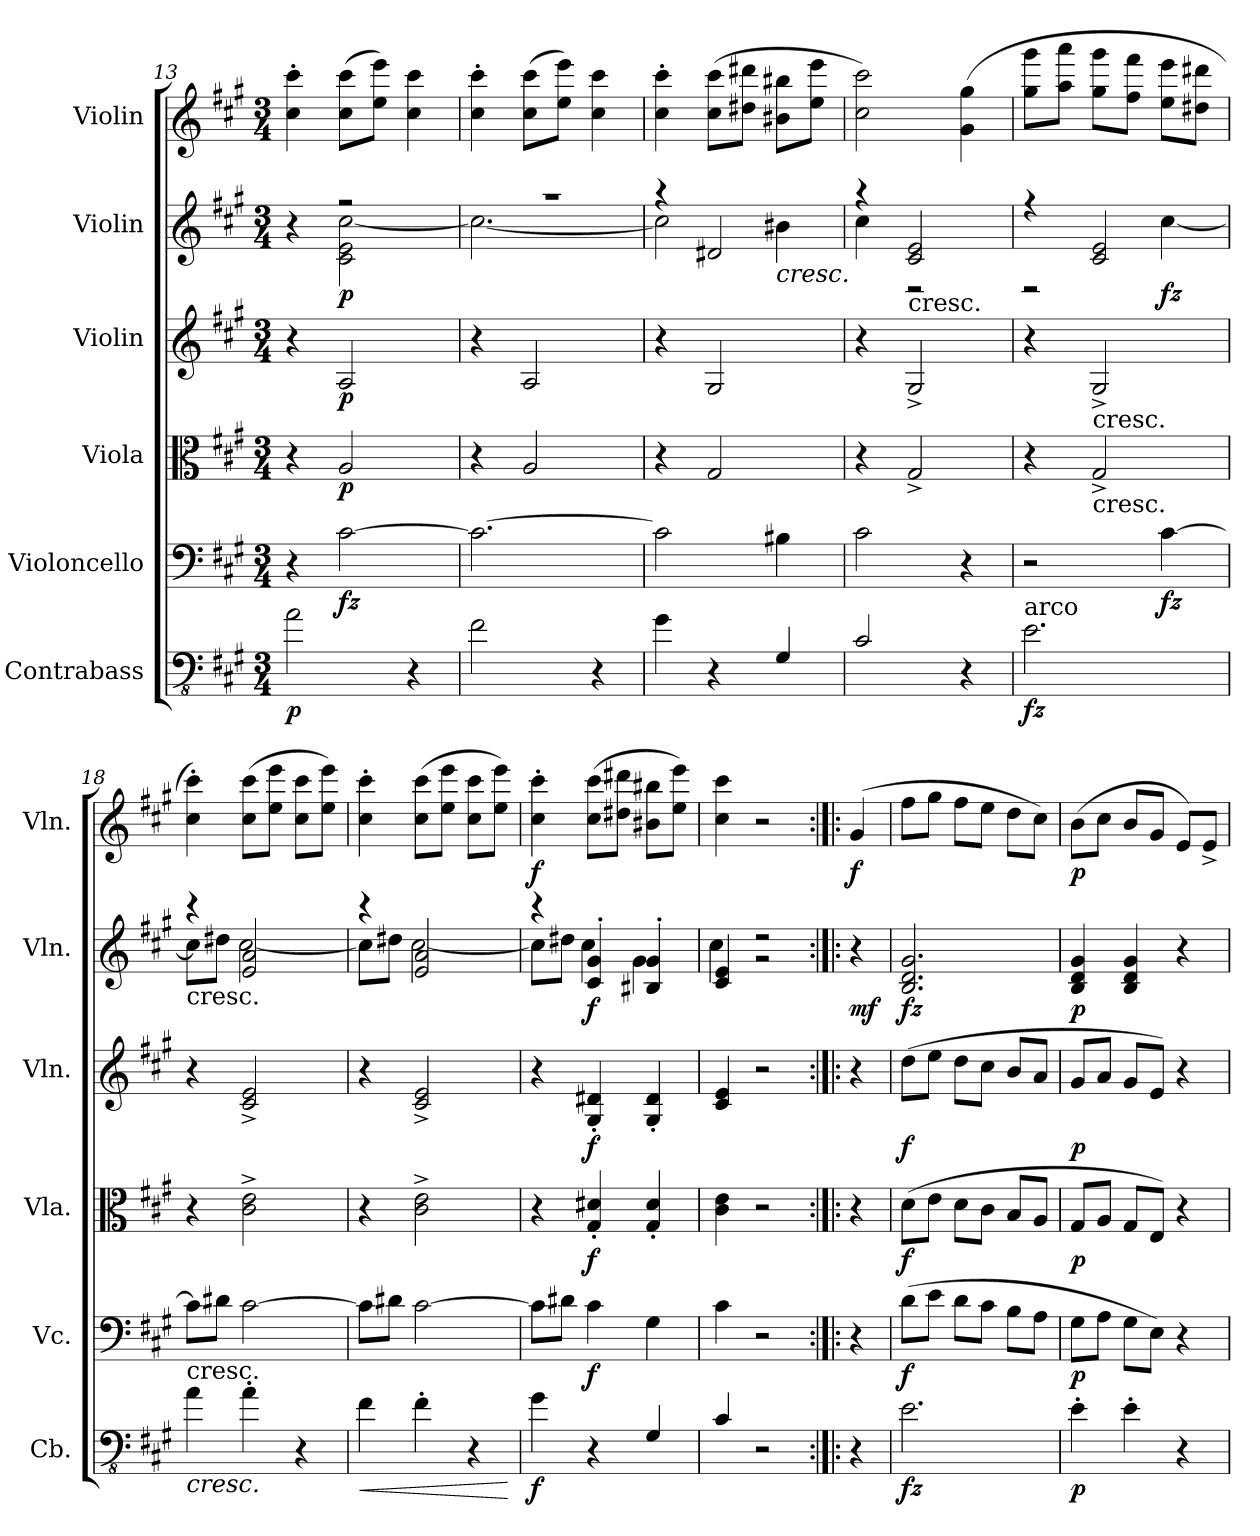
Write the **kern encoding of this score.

**kern	**dynam	**kern	**dynam	**kern	**dynam	**kern	**dynam	**kern	**dynam	**kern	**dynam
*part6	*part6	*part5	*part5	*part4	*part4	*part3	*part3	*part2	*part2	*part1	*part1
*staff6	*staff6	*staff5	*staff5	*staff4	*staff4	*staff3	*staff3	*staff2	*staff2	*staff1	*staff1
*I"Contrabass	*	*I"Violoncello	*	*I"Viola	*	*I"Violin	*	*I"Violin	*	*I"Violin	*
*I'Cb.	*	*I'Vc.	*	*I'Vla.	*	*I'Vln.	*	*I'Vln.	*	*I'Vln.	*
*clefFv4	*	*clefF4	*	*clefC3	*	*clefG2	*	*clefG2	*	*clefG2	*
*ITrd7c12	*	*	*	*	*	*	*	*	*	*	*
*k[f#c#g#]	*	*k[f#c#g#]	*	*k[f#c#g#]	*	*k[f#c#g#]	*	*k[f#c#g#]	*	*k[f#c#g#]	*
*M3/4	*	*M3/4	*	*M3/4	*	*M3/4	*	*M3/4	*	*M3/4	*
=13	=13	=13	=13	=13	=13	=13	=13	=13	=13	=13	=13
*	*	*	*	*	*	*	*	*^	*	*	*
!	!LO:DY:b	!	!	!	!	!	!	!	!	!	!	!
2AA\	p	4r	.	4r	.	4r	.	4r	4ryy	.	4cc#\' 4ccc#\'	.
!	!	!	!LO:DY:b	!	!LO:DY:b	!	!LO:DY:b	!	!	!LO:DY:b	!	!
.	.	[2c#\	fz	2A/	p	2A/	p	2r	2c#\ 2e\ [2cc#\	p	(>8cc#\ 8ccc#\L	.
.	.	.	.	.	.	.	.	.	.	.	8ee\ 8eee\J)	.
4r	.	.	.	.	.	.	.	.	.	.	4cc#\ 4ccc#\	.
=14	=14	=14	=14	=14	=14	=14	=14	=14	=14	=14	=14	=14
2FF#\	.	2.c#\_	.	4r	.	4r	.	2.r	2.cc#\_	.	4cc#\' 4ccc#\'	.
.	.	.	.	2A/	.	2A/	.	.	.	.	(>8cc#\ 8ccc#\L	.
.	.	.	.	.	.	.	.	.	.	.	8ee\ 8eee\J)	.
4r	.	.	.	.	.	.	.	.	.	.	4cc#\ 4ccc#\	.
!!LO:PB:g=z
=15	=15	=15	=15	=15	=15	=15	=15	=15	=15	=15	=15	=15
4GG#\	.	2c#\]	.	4r	.	4r	.	4r	2cc#\]	.	4cc#\' 4ccc#\'	.
4r	.	.	.	2G#/	.	2G#/	.	2d#X/	.	.	(>8cc#\ 8ccc#\L	.
.	.	.	.	.	.	.	.	.	.	.	8dd#X\ 8ddd#X\J	.
!	!	!	!	!	!	!	!	!	!	!LO:HP:b	!	!
4GGG#/	.	4B#X\	.	.	.	.	.	.	4b#X\	<	8b#X\ 8bb#X\L	.
.	.	.	.	.	.	.	.	.	.	.	8ee\ 8eee\J	.
=16	=16	=16	=16	=16	=16	=16	=16	=16	=16	=16	=16	=16
!	!	!	!	!	!	!	!	!	!	!LO:DY:b	!	!
!	!	!	!	!	!	!	!	!	!	!LO:DY:n=1:b	!	!
!	!	!	!	!	!	!	!	!	!	!LO:DY:n=2:b	!	!
2CC#/	.	2c#\	.	4r	.	4r	.	4r	4cc#\	other-dynamics p other-dynamics	2cc#\ 2ccc#\)	.
!	!	!	!	!	!	!	!	!LO:TX:b:t=cresc.	!	!	!	!
.	.	.	.	2G#^/	.	2G#^/	.	2c#/ 2e/	2r	.	.	.
4r	.	4r	.	.	.	.	.	.	.	.	(>4g#\ 4gg#\	.
=17	=17	=17	=17	=17	=17	=17	=17	=17	=17	=17	=17	=17
!LO:TX:a:t=arco	!	!	!	!	!	!	!	!	!	!	!	!
!	!LO:DY:b	!	!	!	!	!	!	!	!	!	!	!
2.EE\	fz	2r	.	4r	.	4r	.	4r	2r	.	8gg#\ 8ggg#\L	.
.	.	.	.	.	.	.	.	.	.	.	8aa\ 8aaa\J	.
!	!	!	!	!	!	!LO:TX:b:t=cresc.	!	!	!	!	!	!
!	!	!	!	!LO:TX:b:t=cresc.	!	!	!	!	!	!	!	!
.	.	.	.	2G#^/	.	2G#^/	.	2c#/ 2e/	.	.	8gg#\ 8ggg#\L	.
.	.	.	.	.	.	.	.	.	.	.	8ff#\ 8fff#\J	.
!	!	!	!LO:DY:b	!	!	!	!	!	!	!LO:DY:b	!	!
.	.	[4c#\	fz	.	.	.	.	.	[4cc#\	fz	8ee\ 8eee\L	.
.	.	.	.	.	.	.	.	.	.	.	8dd#X\ 8ddd#X\J	.
=18	=18	=18	=18	=18	=18	=18	=18	=18	=18	=18	=18	=18
!	!	!	!	!	!	!	!	!LO:TX:b:t=cresc.	!	!	!	!
!	!	!LO:TX:b:t=cresc.	!	!	!	!	!	!	!	!	!	!
!	!LO:HP:b	!	!	!	!	!	!	!	!	!	!	!
4AA\	<	8c#\L]	.	4r	.	4r	.	4r	8cc#\L]	.	4cc#\' 4ccc#\')	.
.	.	8d#X\J	.	.	.	.	.	.	8dd#X\J	.	.	.
4AA'\	.	[2c#\	.	2c#\^ 2e\^	.	2c#/^ 2e/^	.	2e/ 2a/	[2cc#\	.	(>8cc#\ 8ccc#\L	.
.	.	.	.	.	.	.	.	.	.	.	8ee\ 8eee\J	.
4r	.	.	.	.	.	.	.	.	.	.	8cc#\ 8ccc#\L	.
.	.	.	.	.	.	.	.	.	.	.	8ee\ 8eee\J)	.
=19	=19	=19	=19	=19	=19	=19	=19	=19	=19	=19	=19	=19
!	!LO:HP:b	!	!	!	!	!	!	!	!	!	!	!
4FF#\	<	8c#\L]	.	4r	.	4r	.	4r	8cc#\L]	.	4cc#\' 4ccc#\'	.
.	.	8d#X\J	.	.	.	.	.	.	8dd#X\J	.	.	.
4FF#'\	.	[2c#\	.	2c#\^ 2e\^	.	2c#/^ 2e/^	.	2e/ 2a/	[2cc#\	.	(>8cc#\ 8ccc#\L	.
.	.	.	.	.	.	.	.	.	.	.	8ee\ 8eee\J	.
4r	.	.	.	.	.	.	.	.	.	.	8cc#\ 8ccc#\L	.
.	.	.	.	.	.	.	.	.	.	.	8ee\ 8eee\J)	.
*	*	*	*	*	*	*	*	*v	*v	*	*	*
.	[	.	.	.	.	.	.	.	.	.	.
!!LO:LB:g=z
=20	=20	=20	=20	=20	=20	=20	=20	=20	=20	=20	=20
*	*	*	*	*	*	*	*	*^	*	*	*
!	!LO:DY:b	!	!	!	!	!	!	!	!	!	!	!LO:DY:b
4GG#\	f	8c#\L]	.	4r	.	4r	.	4r	8cc#\L]	.	4cc#\' 4ccc#\'	f
.	.	8d#X\J	.	.	.	.	.	.	8dd#X\J	.	.	.
!	!	!	!LO:DY:b	!	!LO:DY:b	!	!LO:DY:b	!	!	!LO:DY:b	!	!
4r	.	4c#\	f	4G#/' 4d#X/'	f	4G#/' 4d#X/'	f	4c#/' 4g#/'	4cc#\	f	(>8cc#\ 8ccc#\L	.
.	.	.	.	.	.	.	.	.	.	.	8dd#X\ 8ddd#X\J	.
4GGG#/	.	4G#\	.	4G#/' 4d#/'	.	4G#/' 4d#/'	.	4B#X/' 4g#/'	4g#\	.	8b#X\ 8bb#X\L	.
.	.	.	.	.	.	.	.	.	.	.	8ee\ 8eee\J)	.
=21	=21	=21	=21	=21	=21	=21	=21	=21	=21	=21	=21	=21
4CC#/	.	4c#\	.	4c#\ 4e\	.	4c#/ 4e/	.	4c#/ 4e/	4cc#\	.	4cc#\ 4ccc#\	.
2r	.	2r	.	2r	.	2r	.	2r	2r	.	2r	.
=22:|!|:	=22:|!|:	=22:|!|:	=22:|!|:	=22:|!|:	=22:|!|:	=22:|!|:	=22:|!|:	=22:|!|:	=22:|!|:	=22:|!|:	=22:|!|:	=22:|!|:
!	!	!	!	!	!	!	!	!	!	!LO:DY:b	!	!LO:DY:b
*	*	*	*	*	*	*	*	*v	*v	*	*	*
4r	.	4r	.	4r	.	4r	.	4r	mf	(>4g#/	f
=23	=23	=23	=23	=23	=23	=23	=23	=23	=23	=23	=23
!	!LO:DY:b	!	!LO:DY:b	!	!LO:DY:b	!	!LO:DY:b	!	!LO:DY:b	!	!
2.EE\	fz	(>8d\L	f	(>8d\L	f	(>8dd\L	f	2.B/ 2.d/ 2.g#/	fz	8ff#\L	.
.	.	8e\J	.	8e\J	.	8ee\J	.	.	.	8gg#\J	.
.	.	8d\L	.	8d\L	.	8dd\L	.	.	.	8ff#\L	.
.	.	8c#\J	.	8c#\J	.	8cc#\J	.	.	.	8ee\J	.
.	.	8B\L	.	8B/L	.	8b/L	.	.	.	8dd\L	.
.	.	8A\J	.	8A/J	.	8a/J	.	.	.	8cc#\J)	.
.	[	.	.	.	.	.	.	.	[	.	.
=24	=24	=24	=24	=24	=24	=24	=24	=24	=24	=24	=24
!	!LO:DY:b	!	!LO:DY:b	!	!LO:DY:b	!	!LO:DY:b	!	!LO:DY:b	!	!LO:DY:b
4EE'\	p	8G#\L	p	8G#/L	p	8g#/L	p	4B/ 4d/ 4g#/	p	(>8b\L	p
.	.	8A\J	.	8A/J	.	8a/J	.	.	.	8cc#\J	.
4EE'\	.	8G#\L	.	8G#/L	.	8g#/L	.	4B/ 4d/ 4g#/	.	8b/L	.
.	.	8E\J)	.	8E/J)	.	8e/J)	.	.	.	8g#/J	.
4r	.	4r	.	4r	.	4r	.	4r	.	8e/L)	.
.	.	.	.	.	.	.	.	.	.	8e^/J	.
=	=	=	=	=	=	=	=	=	=	=	=
*-	*-	*-	*-	*-	*-	*-	*-	*-	*-	*-	*-
